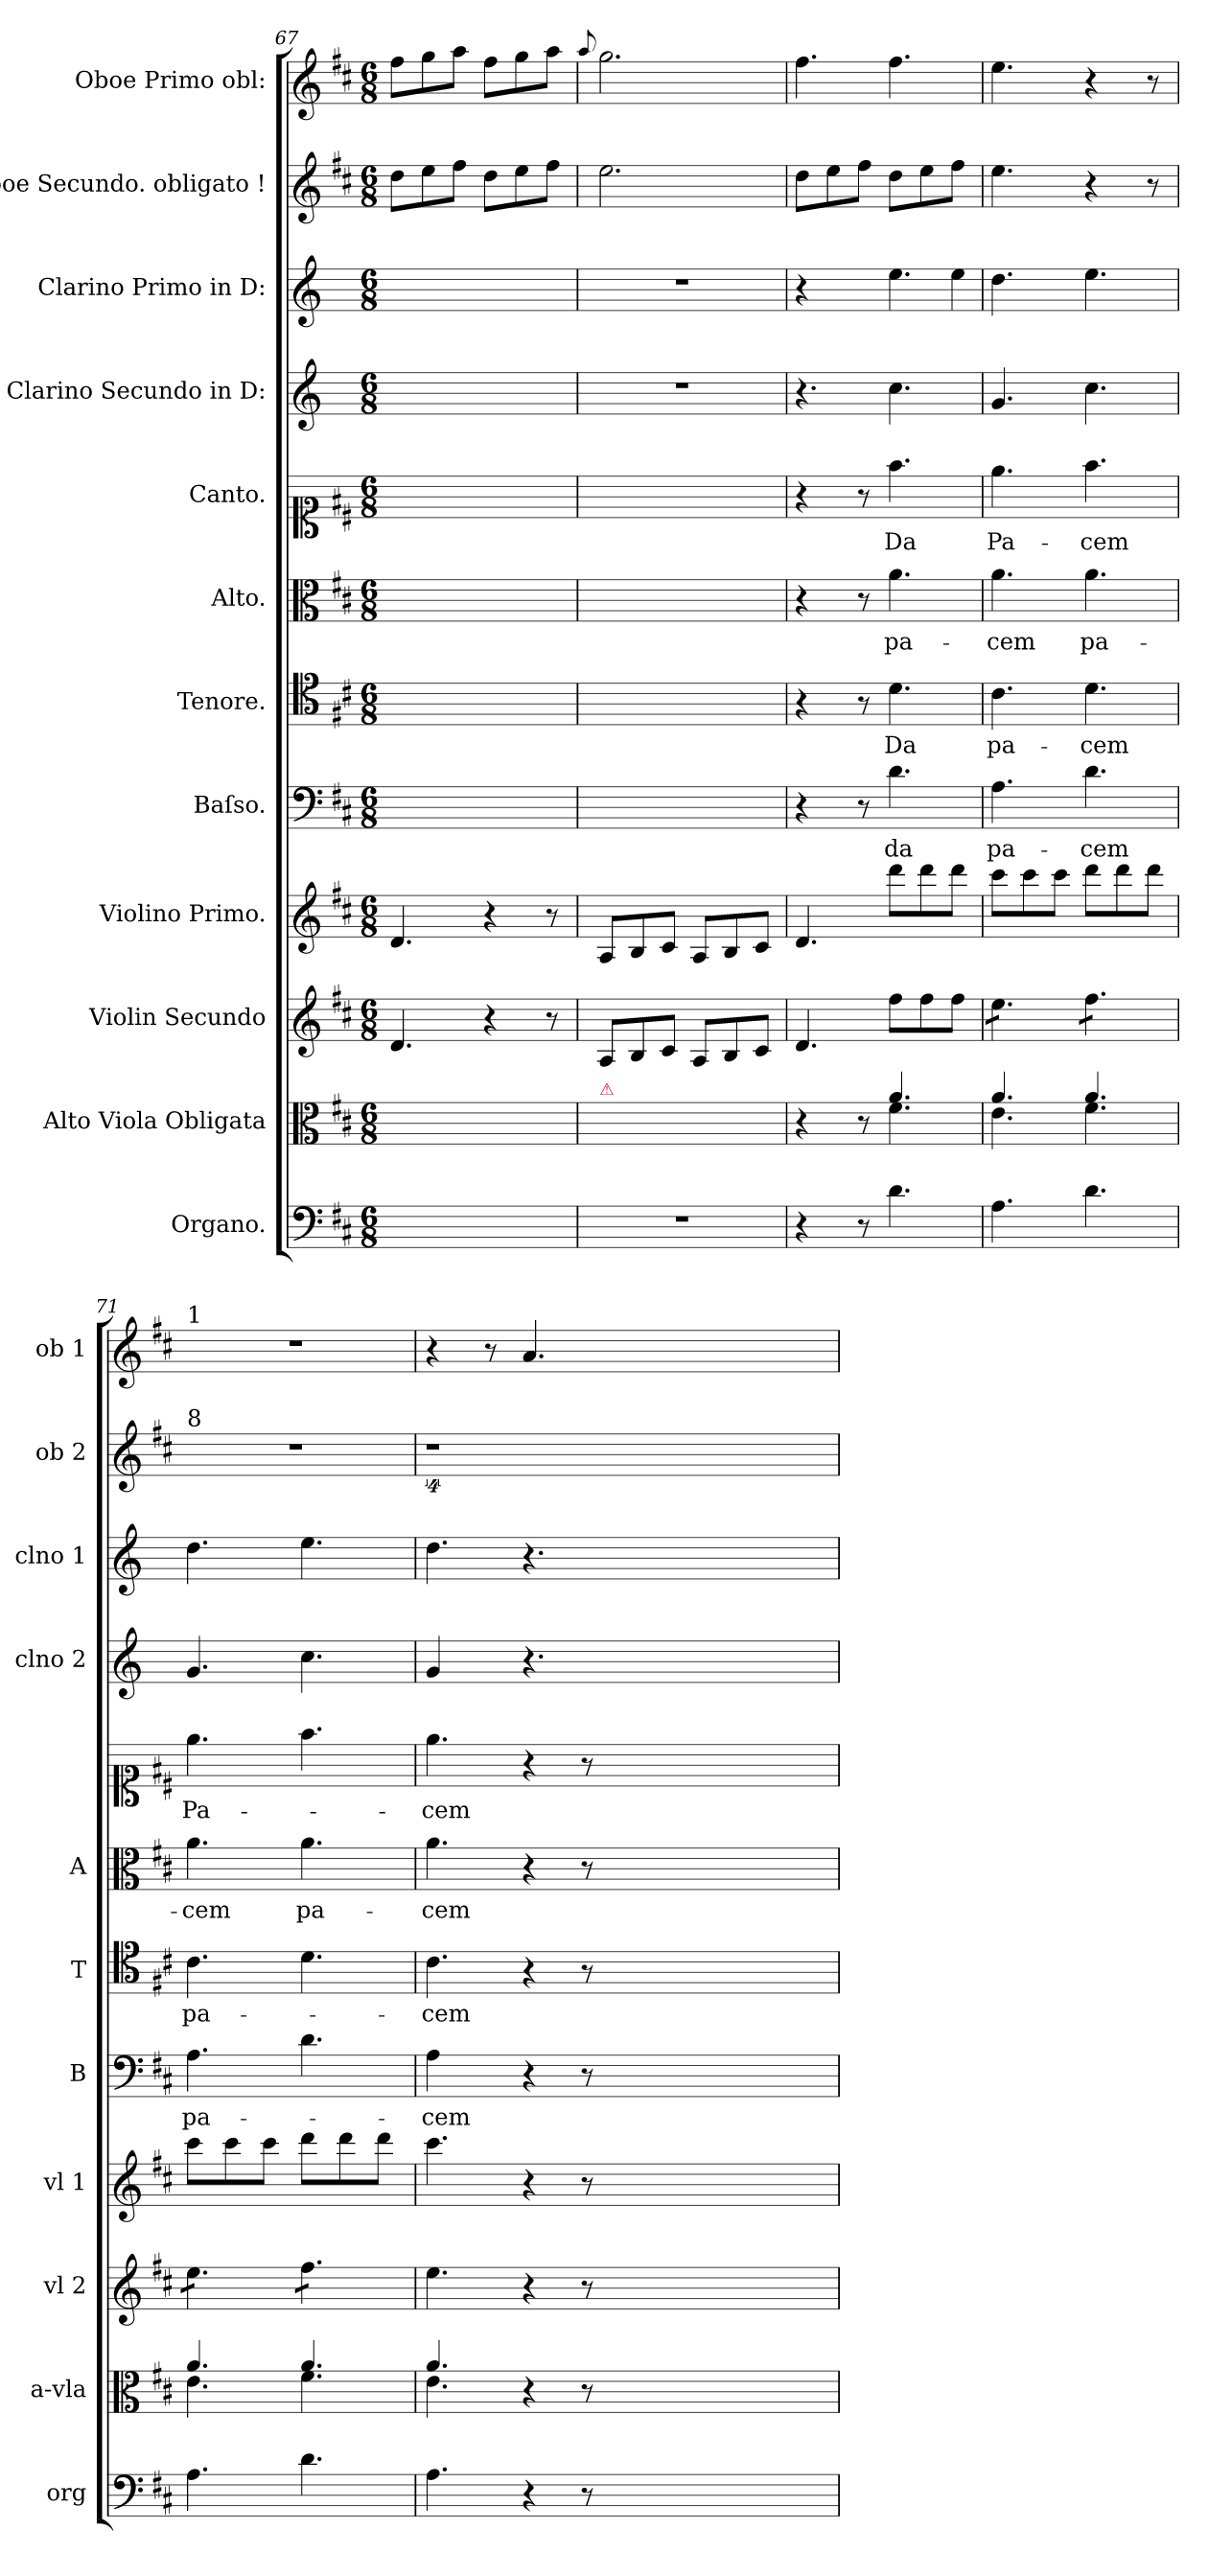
**kern	**kern	**kern	**dynam	**kern	**kern	**text	**kern	**text	**kern	**text	**kern	**text	**kern	**kern	**kern	**kern
*part12	*part11	*part10	*part10	*part9	*part8	*part8	*part7	*part7	*part6	*part6	*part5	*part5	*part4	*part3	*part2	*part1
*staff12	*staff11	*staff10	*staff10	*staff9	*staff8	*staff8	*staff7	*staff7	*staff6	*staff6	*staff5	*staff5	*staff4	*staff3	*staff2	*staff1
*I"Organo.	*I"Alto Viola Obligata	*I"Violin Secundo	*	*I"Violino Primo.	*I"Baſso.	*	*I"Tenore.	*	*I"Alto.	*	*I"Canto.	*	*I"Clarino Secundo in D:	*I"Clarino Primo in D:	*I"Oboe Secundo. obligato !	*I"Oboe Primo obl:
*I'org	*I'a-vla	*I'vl 2	*	*I'vl 1	*I'B	*	*I'T	*	*I'A	*	*	*	*I'clno 2	*I'clno 1	*I'ob 2	*I'ob 1
*clefF4	*clefC3	*clefG2	*	*clefG2	*clefF4	*	*clefC4	*	*clefC3	*	*clefC1	*	*clefG2	*clefG2	*clefG2	*clefG2
*	*	*	*	*	*	*	*	*	*	*	*	*	*ITrd-1c-2	*ITrd-1c-2	*	*
*k[f#c#]	*k[f#c#]	*k[f#c#]	*	*k[f#c#]	*k[f#c#]	*	*k[f#c#]	*	*k[f#c#]	*	*k[f#c#]	*	*k[f#c#]	*k[f#c#]	*k[f#c#]	*k[f#c#]
*D:	*D:	*D:	*	*D:	*D:	*	*D:	*	*D:	*	*D:	*	*	*	*D:	*D:
*M6/8	*M6/8	*M6/8	*	*M6/8	*M6/8	*	*M6/8	*	*M6/8	*	*M6/8	*	*M6/8	*M6/8	*M6/8	*M6/8
=67	=67	=67	=67	=67	=67	=67	=67	=67	=67	=67	=67	=67	=67	=67	=67	=67
2.ryy	2.ryy	4.d/	.	4.d/	2.ryy	.	2.ryy	.	2.ryy	.	2.ryy	.	2.ryy	2.ryy	8dd\L	8ff#\L
.	.	.	.	.	.	.	.	.	.	.	.	.	.	.	8ee\	8gg\
.	.	.	.	.	.	.	.	.	.	.	.	.	.	.	8ff#\J	8aa\J
.	.	4r	.	4r	.	.	.	.	.	.	.	.	.	.	8dd\L	8ff#\L
.	.	.	.	.	.	.	.	.	.	.	.	.	.	.	8ee\	8gg\
.	.	8r	.	8r	.	.	.	.	.	.	.	.	.	.	8ff#\J	8aa\J
=68	=68	=68	=68	=68	=68	=68	=68	=68	=68	=68	=68	=68	=68	=68	=68	=68
.	.	.	.	.	.	.	.	.	.	.	.	.	.	.	.	8qqaa/
!	!LO:TX:a:color=crimson:t=⚠	!	!	!	!	!	!	!	!	!	!	!	!	!	!	!
2.r	2.ryy	8A/L	.	8A/L	2.ryy	.	2.ryy	.	2.ryy	.	2.ryy	.	2.r	2.r	2.ee\	2.gg\
.	.	8B/	.	8B/	.	.	.	.	.	.	.	.	.	.	.	.
.	.	8c#/J	.	8c#/J	.	.	.	.	.	.	.	.	.	.	.	.
.	.	8A/L	.	8A/L	.	.	.	.	.	.	.	.	.	.	.	.
.	.	8B/	.	8B/	.	.	.	.	.	.	.	.	.	.	.	.
.	.	8c#/J	.	8c#/J	.	.	.	.	.	.	.	.	.	.	.	.
=69	=69	=69	=69	=69	=69	=69	=69	=69	=69	=69	=69	=69	=69	=69	=69	=69
*	*^	*	*	*	*	*	*	*	*	*	*	*	*	*	*	*
!	!	!	!	!	!	!	!	!	!	!	!	!	!	!	!LO:N:vis=4	!	!
4r	4r	4.ryy	4.d/	.	4.d/	4r	.	4r	.	4r	.	4r	.	4.r	4.r	8dd\L	4.ff#\
.	.	.	.	.	.	.	.	.	.	.	.	.	.	.	.	8ee\	.
8r	8r	.	.	.	.	8r	.	8r	.	8r	.	8r	.	.	.	8ff#\J	.
!	!	!	!	!LO:DY:a	!	!	!	!	!	!	!	!	!	!	!LO:N:vis=4.	!	!
4.d\	4.a/	4.f#\	8ff#\L	f&colon;	8ddd\L	4.d\	da	4.d\	Da	4.a\	pa-	4.ff#\	Da	4.dd\	4ff#\	8dd\L	4.ff#\
.	.	.	8ff#\	.	8ddd\	.	.	.	.	.	.	.	.	.	.	8ee\	.
!	!	!	!	!	!	!	!	!	!	!	!	!	!	!	!LO:N:vis=4	!	!
.	.	.	8ff#\J	.	8ddd\J	.	.	.	.	.	.	.	.	.	8ff#\	8ff#\J	.
=70	=70	=70	=70	=70	=70	=70	=70	=70	=70	=70	=70	=70	=70	=70	=70	=70	=70
*	*	*	*tremolo	*	*	*	*	*	*	*	*	*	*	*	*	*	*
4.A\	4.a/	4.e\	8ee\L	.	8ccc#\L	4.A\	pa-	4.c#\	pa-	4.a\	-cem	4.ee\	Pa-	4.a/	4.ee\	4.ee\	4.ee\
.	.	.	8ee\	.	8ccc#\	.	.	.	.	.	.	.	.	.	.	.	.
.	.	.	8ee\J	.	8ccc#\J	.	.	.	.	.	.	.	.	.	.	.	.
!	!	!	!	!	!	!	!	!	!	!	!LO:LY:i	!	!	!	!	!	!
4.d\	4.a/	4.f#\	8ff#\L	.	8ddd\L	4.d\	-cem	4.d\	-cem	4.a\	pa-	4.ff#\	-cem	4.dd\	4.ff#\	4r	4r
.	.	.	8ff#\	.	8ddd\	.	.	.	.	.	.	.	.	.	.	.	.
.	.	.	8ff#\J	.	8ddd\J	.	.	.	.	.	.	.	.	.	.	8r	8r
=71	=71	=71	=71	=71	=71	=71	=71	=71	=71	=71	=71	=71	=71	=71	=71	=71	=71
!	!	!	!	!	!	!	!	!	!	!	!	!	!	!	!	!	!LO:TX:a:t=1
!	!	!	!	!	!	!	!	!	!	!	!	!	!	!	!	!LO:TX:a:t=8	!
!	!	!	!	!	!	!	!	!	!LO:LY:i	!	!LO:LY:i	!	!	!	!	!	!
4.A\	4.a/	4.e\	8ee\L	.	8ccc#\L	4.A\	pa-	4.c#\	pa-	4.a\	-cem	4.ee\	Pa-	4.a/	4.ee\	2.r	2.r
.	.	.	8ee\	.	8ccc#\	.	.	.	.	.	.	.	.	.	.	.	.
.	.	.	8ee\J	.	8ccc#\J	.	.	.	.	.	.	.	.	.	.	.	.
4.d\	4.a/	4.f#\	8ff#\L	.	8ddd\L	4.d\	.	4.d\	.	4.a\	pa-	4.ff#\	.	4.dd\	4.ff#\	.	.
.	.	.	8ff#\	.	8ddd\	.	.	.	.	.	.	.	.	.	.	.	.
.	.	.	8ff#\J	.	8ddd\J	.	.	.	.	.	.	.	.	.	.	.	.
*	*	*	*Xtremolo	*	*	*	*	*	*	*	*	*	*	*	*	*	*
=72	=72	=72	=72	=72	=72	=72	=72	=72	=72	=72	=72	=72	=72	=72	=72	=72	=72
!	!	!	!	!	!	!LO:N:vis=4	!	!	!LO:LY:i	!	!	!	!	!LO:N:vis=4	!	!	!
4.A\	4.a/	4.e\	4.ee\	.	4.ccc#\	4.A\	-cem	4.c#\	-cem	4.a\	-cem	4.ee\	-cem	4.a/	4.ee\	4%9r	4r
.	.	.	.	.	.	.	.	.	.	.	.	.	.	.	.	.	8r
4r	4r	1.ryy	4r	.	4r	4r	.	4r	.	4r	.	4r	.	4.r	4.r	.	4.a/
8r	8r	.	8r	.	8r	8r	.	8r	.	8r	.	8r	.	.	.	.	.
1.ryy	1.ryy	.	1.ryy	.	1.ryy	1.ryy	.	1.ryy	.	1.ryy	.	1.ryy	.	1.ryy	1.ryy	.	1.ryy
.	.	4.ryy	.	.	.	.	.	.	.	.	.	.	.	.	.	.	.
*	*v	*v	*	*	*	*	*	*	*	*	*	*	*	*	*	*	*
=	=	=	=	=	=	=	=	=	=	=	=	=	=	=	=	=
*-	*-	*-	*-	*-	*-	*-	*-	*-	*-	*-	*-	*-	*-	*-	*-	*-
